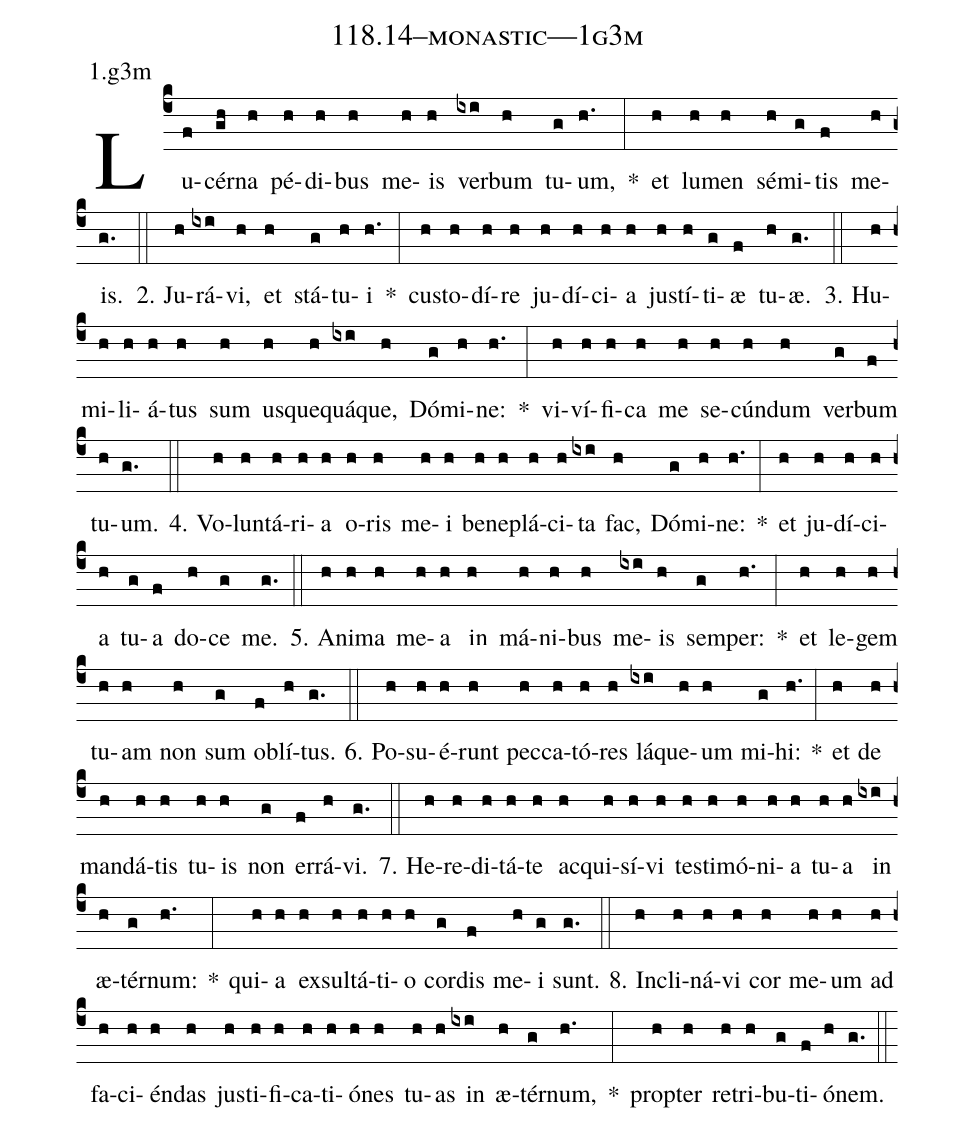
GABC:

name: 118.14--monastic---1g3m;
annotation: 1.g3m;
%%
(c4)Lu(f)cér(gh)na(h) pé(h)di(h)bus(h) me(h)is(h) ver(ixi)bum(h) tu(g)um,(h.) *(:) et(h) lu(h)men(h) sé(h)mi(g)tis(f) me(h)is.(g.) (::)
2. Ju(h)rá(ixi)vi,(h) et(h) stá(g)tu(h)i(h.) *(:) cus(h)to(h)dí(h)re(h) ju(h)dí(h)ci(h)a(h) jus(h)tí(h)ti(g)æ(f) tu(h)æ.(g.) (::)
3. Hu(h)mi(h)li(h)á(h)tus(h) sum(h) us(h)que(h)quá(ixi)que,(h) Dó(g)mi(h)ne:(h.) *(:) vi(h)ví(h)fi(h)ca(h) me(h) se(h)cún(h)dum(h) ver(g)bum(f) tu(h)um.(g.) (::)
4. Vo(h)lun(h)tá(h)ri(h)a(h) o(h)ris(h) me(h)i(h) be(h)ne(h)plá(h)ci(h)ta(ixi) fac,(h) Dó(g)mi(h)ne:(h.) *(:) et(h) ju(h)dí(h)ci(h)a(h) tu(g)a(f) do(h)ce(g) me.(g.) (::)
5. A(h)ni(h)ma(h) me(h)a(h) in(h) má(h)ni(h)bus(h) me(ixi)is(h) sem(g)per:(h.) *(:) et(h) le(h)gem(h) tu(h)am(h) non(h) sum(g) ob(f)lí(h)tus.(g.) (::)
6. Po(h)su(h)é(h)runt(h) pec(h)ca(h)tó(h)res(h) lá(ixi)que(h)um(h) mi(g)hi:(h.) *(:) et(h) de(h) man(h)dá(h)tis(h) tu(h)is(h) non(g) er(f)rá(h)vi.(g.) (::)
7. He(h)re(h)di(h)tá(h)te(h) ac(h)qui(h)sí(h)vi(h) tes(h)ti(h)mó(h)ni(h)a(h) tu(h)a(h) in(ixi) æ(h)tér(g)num:(h.) *(:) qui(h)a(h) ex(h)sul(h)tá(h)ti(h)o(h) cor(g)dis(f) me(h)i(g) sunt.(g.) (::)
8. In(h)cli(h)ná(h)vi(h) cor(h) me(h)um(h) ad(h) fa(h)ci(h)én(h)das(h) jus(h)ti(h)fi(h)ca(h)ti(h)ó(h)nes(h) tu(h)as(h) in(ixi) æ(h)tér(g)num,(h.) *(:) prop(h)ter(h) re(h)tri(h)bu(g)ti(f)ó(h)nem.(g.) (::)
